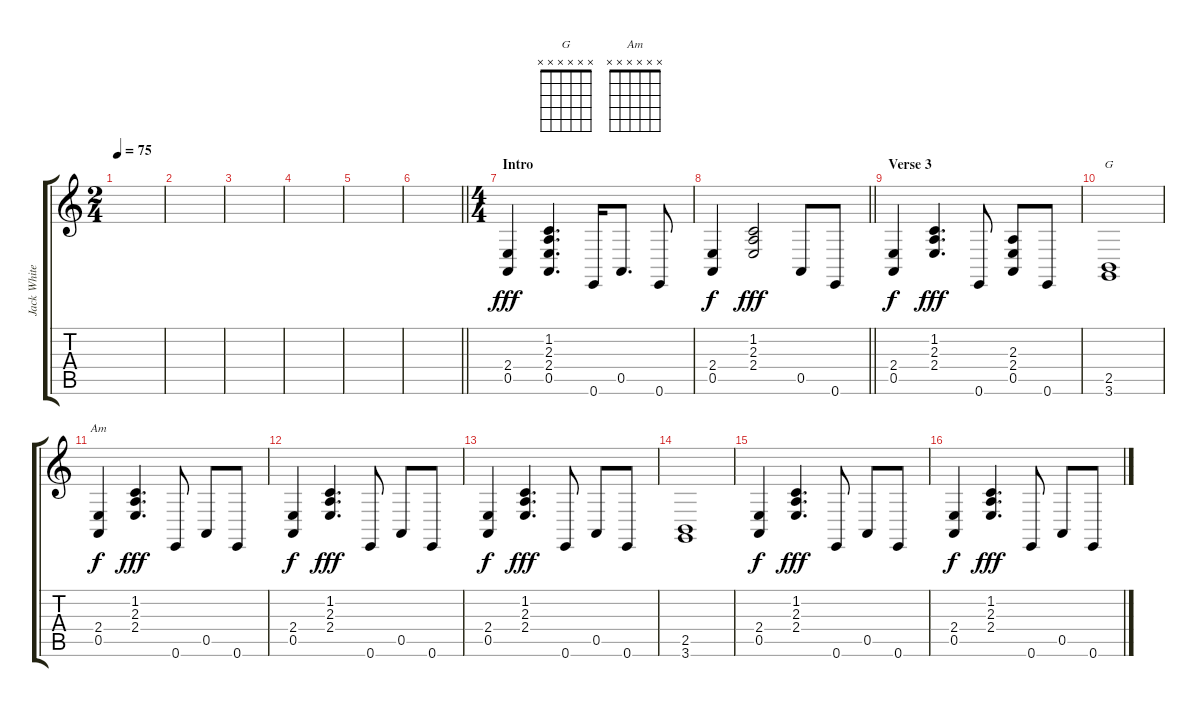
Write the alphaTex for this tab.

\track ("Jack White (Arr. for Guitar)" "Jack White") {instrument electricpiano1}
\staff {score tabs}
\tuning (E4 B3 G3 D3 A2 E2) {hide}
\chord ("G" x x x x x x)
\chord ("Am" x x x x x x)
\ts (2 4)
\tempo 75
\clef g2
\ks c
|
|
|
|
|
\barLineRight lightlight
|
\ts (4 4)
\section ("" "Intro")
(2.4 0.5).4{dy fff} (1.2 2.3 2.4 0.5).4{d} 0.6.16 0.5.8{d} 0.6.8 |
\barLineRight lightlight
(2.4 0.5).4{dy f} (1.2 2.3 2.4).2{dy fff} 0.5.8 0.6.8 |
\section ("" "Verse 3")
(2.4 0.5).4{dy f} (1.2 2.3 2.4).4{d dy fff} 0.6.8 (2.3 2.4 0.5).8 0.6.8 |
(2.5 3.6).1{ch "G"} |
(2.4 0.5).4{ch "Am" dy f} (1.2 2.3 2.4).4{d dy fff} 0.6.8 0.5.8 0.6.8 |
(2.4 0.5).4{dy f} (1.2 2.3 2.4).4{d dy fff} 0.6.8 0.5.8 0.6.8 |
(2.4 0.5).4{dy f} (1.2 2.3 2.4).4{d dy fff} 0.6.8 0.5.8 0.6.8 |
(2.5 3.6).1 |
(2.4 0.5).4{dy f} (1.2 2.3 2.4).4{d dy fff} 0.6.8 0.5.8 0.6.8 |
(2.4 0.5).4{dy f} (1.2 2.3 2.4).4{d dy fff} 0.6.8 0.5.8 0.6.8
